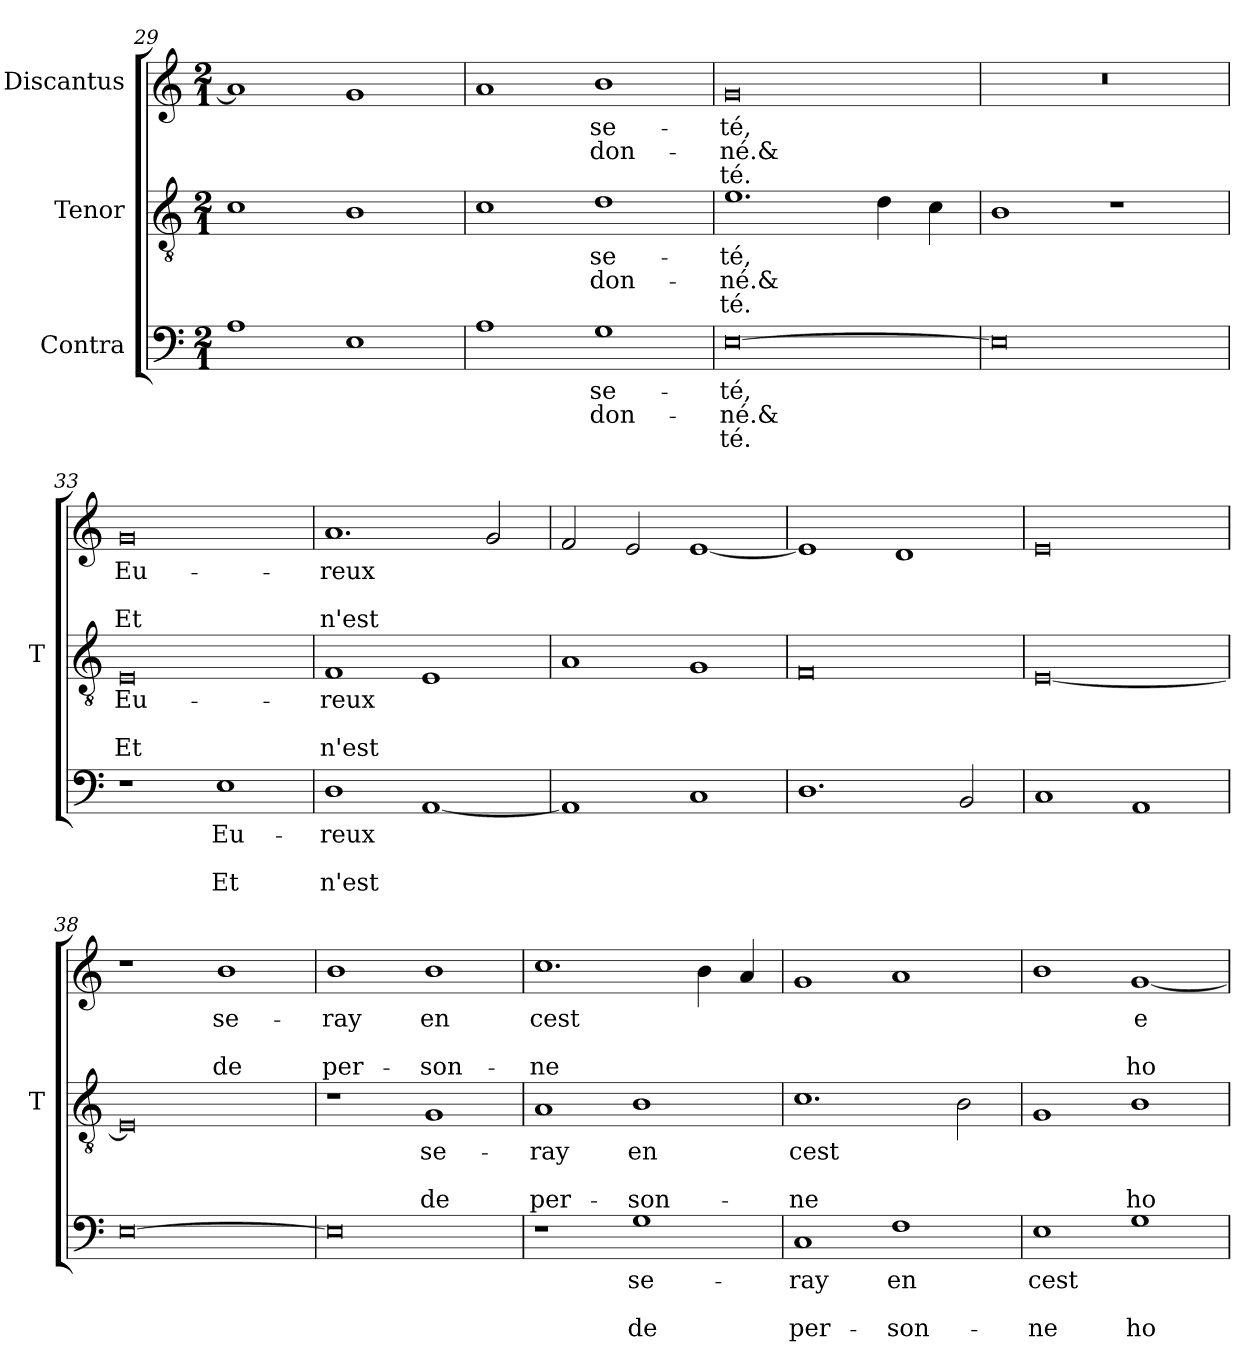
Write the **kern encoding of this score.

**kern	**text	**text	**text	**kern	**text	**text	**text	**kern	**text	**text	**text
*part3	*part3	*part3	*part3	*part2	*part2	*part2	*part2	*part1	*part1	*part1	*part1
*staff3	*staff3	*staff3	*staff3	*staff2	*staff2	*staff2	*staff2	*staff1	*staff1	*staff1	*staff1
*I"Contra	*	*	*	*I"Tenor	*	*	*	*I"Discantus	*	*	*
*	*	*	*	*I'T	*	*	*	*	*	*	*
*clefF4	*	*	*	*clefGv2	*	*	*	*clefG2	*	*	*
*k[]	*	*	*	*k[]	*	*	*	*k[]	*	*	*
*a:	*	*	*	*a:	*	*	*	*a:	*	*	*
*M2/1	*	*	*	*M2/1	*	*	*	*M2/1	*	*	*
=29	=29	=29	=29	=29	=29	=29	=29	=29	=29	=29	=29
1A	.	.	.	1c	.	.	.	1a]	.	.	.
1E	.	.	.	1B	.	.	.	1g	.	.	.
=30	=30	=30	=30	=30	=30	=30	=30	=30	=30	=30	=30
1A	.	.	.	1c	.	.	.	1a	.	.	.
1G	-se-	-don-	.	1d	-se-	-don-	.	1b	-se-	-don-	.
=31	=31	=31	=31	=31	=31	=31	=31	=31	=31	=31	=31
[0E	-té,	-né.&	-té.	1.e	-té,	-né.&	-té.	0g	-té,	-né.&	-té.
.	.	.	.	4d	.	.	.	.	.	.	.
.	.	.	.	4c	.	.	.	.	.	.	.
=32	=32	=32	=32	=32	=32	=32	=32	=32	=32	=32	=32
0E]	.	.	.	1B	.	.	.	0r	.	.	.
.	.	.	.	1r	.	.	.	.	.	.	.
=33	=33	=33	=33	=33	=33	=33	=33	=33	=33	=33	=33
1r	.	.	.	0E	Eu-	.	Et	0g	Eu-	.	Et
1E	Eu-	.	Et	.	.	.	.	.	.	.	.
=34	=34	=34	=34	=34	=34	=34	=34	=34	=34	=34	=34
1D	-reux	.	n'est	1F	-reux	.	n'est	1.a	-reux	.	n'est
[1AA	.	.	.	1E	.	.	.	.	.	.	.
.	.	.	.	.	.	.	.	2g	.	.	.
=35	=35	=35	=35	=35	=35	=35	=35	=35	=35	=35	=35
1AA]	.	.	.	1A	.	.	.	2f	.	.	.
.	.	.	.	.	.	.	.	2e	.	.	.
1C	.	.	.	1G	.	.	.	[1e	.	.	.
=36	=36	=36	=36	=36	=36	=36	=36	=36	=36	=36	=36
1.D	.	.	.	0F	.	.	.	1e]	.	.	.
.	.	.	.	.	.	.	.	1d	.	.	.
2BB	.	.	.	.	.	.	.	.	.	.	.
=37	=37	=37	=37	=37	=37	=37	=37	=37	=37	=37	=37
1C	.	.	.	[0E	.	.	.	0e	.	.	.
1AA	.	.	.	.	.	.	.	.	.	.	.
=38	=38	=38	=38	=38	=38	=38	=38	=38	=38	=38	=38
[0E	.	.	.	0E]	.	.	.	1r	.	.	.
.	.	.	.	.	.	.	.	1b	se-	.	de
=39	=39	=39	=39	=39	=39	=39	=39	=39	=39	=39	=39
0E]	.	.	.	1r	.	.	.	1b	-ray	.	per-
.	.	.	.	1G	se-	.	de	1b	en	.	-son-
=40	=40	=40	=40	=40	=40	=40	=40	=40	=40	=40	=40
1r	.	.	.	1A	-ray	.	per-	1.cc	cest	.	-ne
1G	se-	.	de	1B	en	.	-son-	.	.	.	.
.	.	.	.	.	.	.	.	4b	.	.	.
.	.	.	.	.	.	.	.	4a	.	.	.
=41	=41	=41	=41	=41	=41	=41	=41	=41	=41	=41	=41
1C	-ray	.	per-	1.c	cest	.	-ne	1g	.	.	.
1F	en	.	-son-	.	.	.	.	1a	.	.	.
.	.	.	.	2B	.	.	.	.	.	.	.
=42	=42	=42	=42	=42	=42	=42	=42	=42	=42	=42	=42
1E	cest	.	-ne	1G	.	.	.	1b	.	.	.
1G	.	.	ho-	1B	.	.	ho-	[1g	e-	.	ho-
=	=	=	=	=	=	=	=	=	=	=	=
*-	*-	*-	*-	*-	*-	*-	*-	*-	*-	*-	*-
